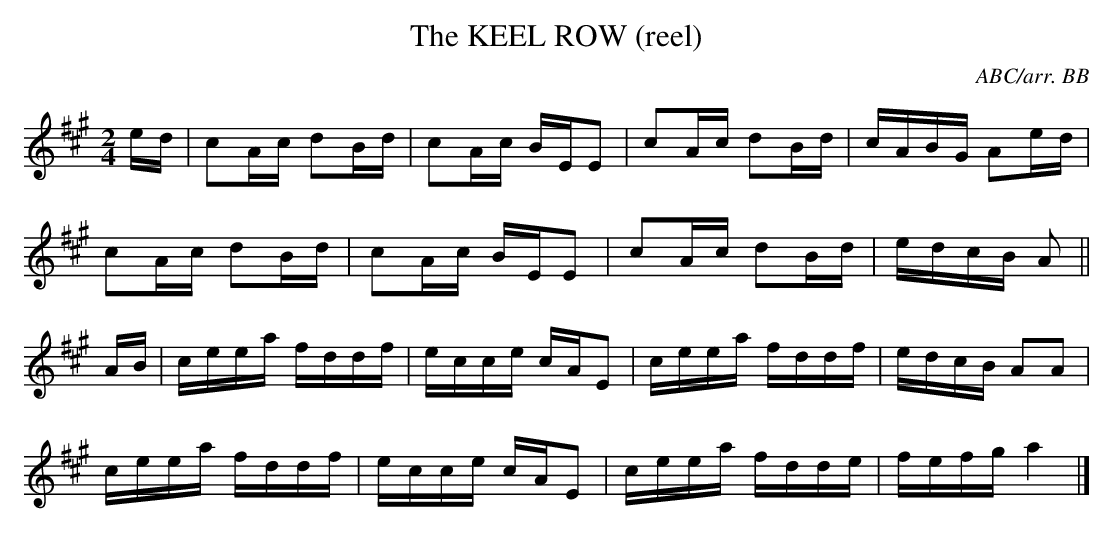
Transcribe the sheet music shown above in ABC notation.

X:1
T:KEEL ROW (reel), The
C:ABC/arr. BB
L:1/16
M:2/4
K:A
ed|c2Ac d2Bd|c2Ac BEE2|c2Ac d2Bd|cABG A2ed|
c2Ac d2Bd|c2Ac BEE2|c2Ac d2Bd|edcB A2||
AB|ceea fddf|ecce cAE2|ceea fddf|edcB A2A2|
ceea fddf|ecce cAE2|ceea fdde|fefg a4|]
